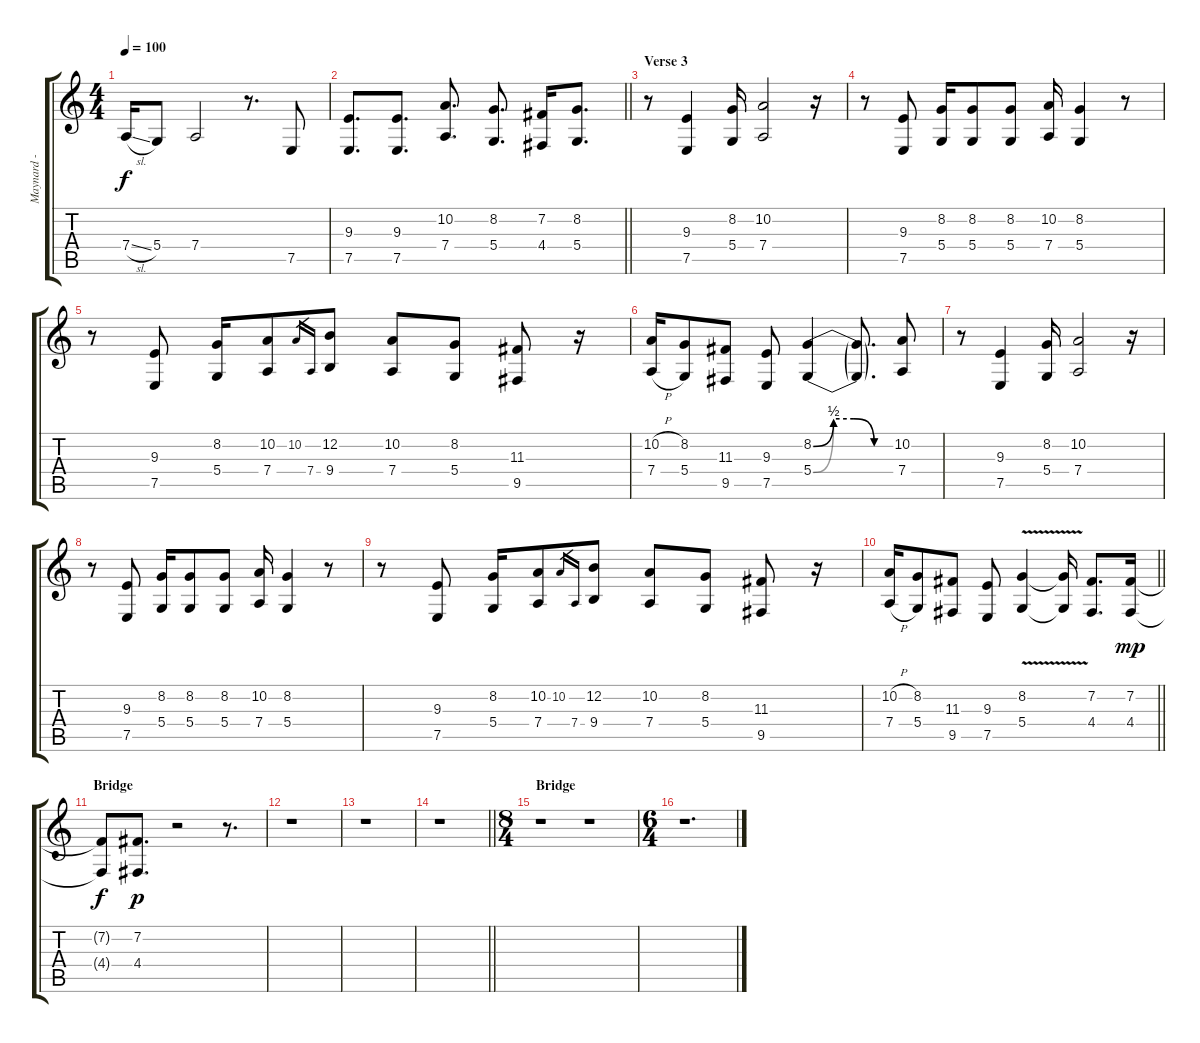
\track ("Maynard - Vocals" "Maynard - ") {instrument violin}
\staff {score tabs}
\tuning (E4 B3 G3 D3 A2 E2) {hide}
\ts (4 4)
\tempo 100
\clef g2
\ks c
7.4{sl}.16{dy f} 5.4.8 7.4.2 r.8{d} 7.5.8 |
\barLineRight lightlight
(9.3 7.5).8{d} (9.3 7.5).8{d} (10.2 7.4).8{d} (8.2 5.4).8{d} (7.2 4.4).16 (8.2 5.4).8{d} |
\section ("" "Verse 3")
r.8 (9.3 7.5).4 (8.2 5.4).16 (10.2 7.4).2 r.16 |
r.8 (9.3 7.5).8 (8.2 5.4).16 (8.2 5.4).8 (8.2 5.4).8 (10.2 7.4).16 (8.2 5.4).4 r.8 |
r.8 (9.3 7.5).8 (8.2 5.4).16 (10.2 7.4).8 10.2.16{gr} 7.4.16{gr} (12.2 9.4).8 (10.2 7.4).8 (8.2 5.4).8 (11.3 9.5).8 r.16 |
(10.2{h} 7.4{h}).16 (8.2 5.4).8 (11.3 9.5).8 (9.3 7.5).8 (8.2{be (custom 0 0 15 2 30 2 45 0 60 0)} 5.4{be (custom 0 0 15 2 30 2 45 0 60 0)}).4 (8.2{t} 5.4{t}).8{d} (10.2 7.4).8 |
r.8 (9.3 7.5).4 (8.2 5.4).16 (10.2 7.4).2 r.16 |
r.8 (9.3 7.5).8 (8.2 5.4).16 (8.2 5.4).8 (8.2 5.4).8 (10.2 7.4).16 (8.2 5.4).4 r.8 |
r.8 (9.3 7.5).8 (8.2 5.4).16 (10.2 7.4).8 10.2.16{gr} 7.4.16{gr} (12.2 9.4).8 (10.2 7.4).8 (8.2 5.4).8 (11.3 9.5).8 r.16 |
\barLineRight lightlight
(10.2{h} 7.4{h}).16 (8.2 5.4).8 (11.3 9.5).8 (9.3 7.5).8 (8.2{v} 5.4{v}).4 (8.2{t} 5.4{t}).16 (7.2 4.4).8{d} (7.2 4.4).16{dy mp} |
\section ("" "Bridge")
(7.2{t} 4.4{t}).8{dy f} (7.2 4.4).8{d dy p} r.2 r.8{d} |
r.1 |
r.1 |
\barLineRight lightlight
r.1 |
\ts (8 4)
\section ("" "Bridge")
r.1 r.1 |
\ts (6 4)
r.1{d}
